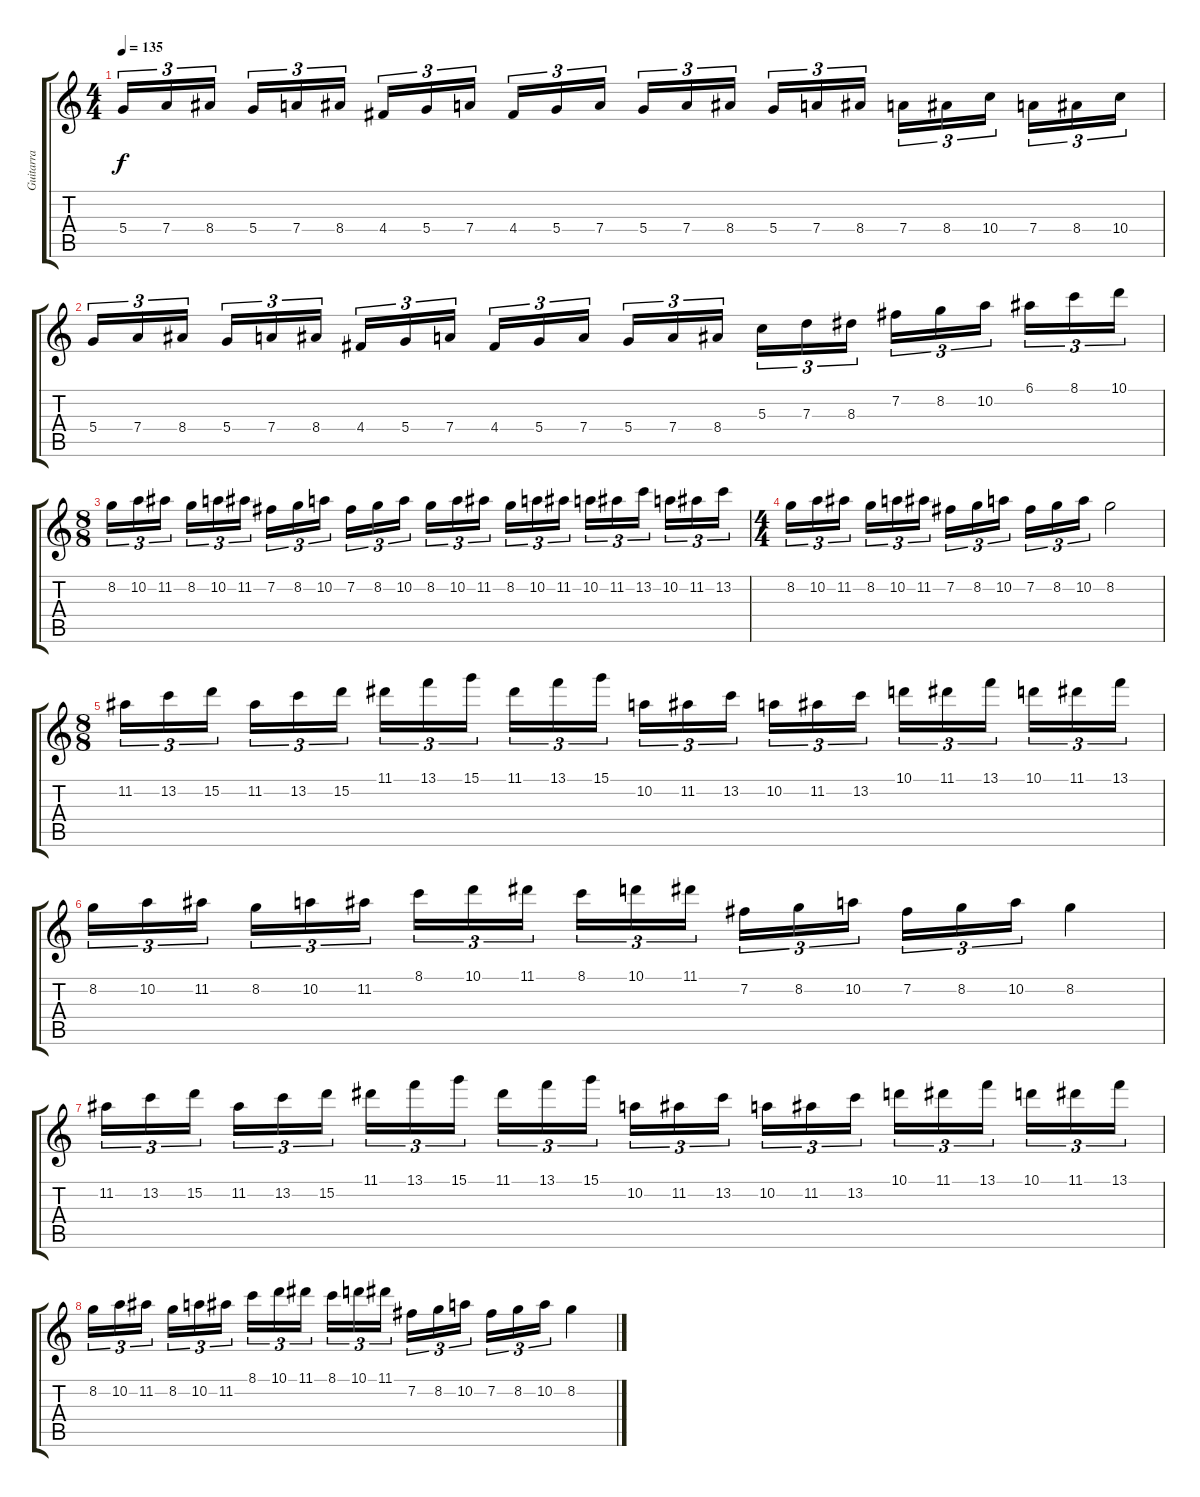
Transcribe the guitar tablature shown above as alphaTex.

\track ("Guitarra" "Guitarra") {instrument distortionguitar}
\staff {score tabs}
\tuning (E4 B3 G3 D3 A2 E2) {hide}
\ts (4 4)
\tempo 135
\clef g2
\ks c
5.4.16{tu (3 2) dy f} 7.4.16{tu (3 2)} 8.4.16{tu (3 2)} 5.4.16{tu (3 2)} 7.4.16{tu (3 2)} 8.4.16{tu (3 2)} 4.4.16{tu (3 2)} 5.4.16{tu (3 2)} 7.4.16{tu (3 2)} 4.4.16{tu (3 2)} 5.4.16{tu (3 2)} 7.4.16{tu (3 2)} 5.4.16{tu (3 2)} 7.4.16{tu (3 2)} 8.4.16{tu (3 2)} 5.4.16{tu (3 2)} 7.4.16{tu (3 2)} 8.4.16{tu (3 2)} 7.4.16{tu (3 2)} 8.4.16{tu (3 2)} 10.4.16{tu (3 2)} 7.4.16{tu (3 2)} 8.4.16{tu (3 2)} 10.4.16{tu (3 2)} |
5.4.16{tu (3 2)} 7.4.16{tu (3 2)} 8.4.16{tu (3 2)} 5.4.16{tu (3 2)} 7.4.16{tu (3 2)} 8.4.16{tu (3 2)} 4.4.16{tu (3 2)} 5.4.16{tu (3 2)} 7.4.16{tu (3 2)} 4.4.16{tu (3 2)} 5.4.16{tu (3 2)} 7.4.16{tu (3 2)} 5.4.16{tu (3 2)} 7.4.16{tu (3 2)} 8.4.16{tu (3 2)} 5.3.16{tu (3 2)} 7.3.16{tu (3 2)} 8.3.16{tu (3 2)} 7.2.16{tu (3 2)} 8.2.16{tu (3 2)} 10.2.16{tu (3 2)} 6.1.16{tu (3 2)} 8.1.16{tu (3 2)} 10.1.16{tu (3 2)} |
\ts (8 8)
8.2.16{tu (3 2)} 10.2.16{tu (3 2)} 11.2.16{tu (3 2)} 8.2.16{tu (3 2)} 10.2.16{tu (3 2)} 11.2.16{tu (3 2)} 7.2.16{tu (3 2)} 8.2.16{tu (3 2)} 10.2.16{tu (3 2)} 7.2.16{tu (3 2)} 8.2.16{tu (3 2)} 10.2.16{tu (3 2)} 8.2.16{tu (3 2)} 10.2.16{tu (3 2)} 11.2.16{tu (3 2)} 8.2.16{tu (3 2)} 10.2.16{tu (3 2)} 11.2.16{tu (3 2)} 10.2.16{tu (3 2)} 11.2.16{tu (3 2)} 13.2.16{tu (3 2)} 10.2.16{tu (3 2)} 11.2.16{tu (3 2)} 13.2.16{tu (3 2)} |
\ts (4 4)
8.2.16{tu (3 2)} 10.2.16{tu (3 2)} 11.2.16{tu (3 2)} 8.2.16{tu (3 2)} 10.2.16{tu (3 2)} 11.2.16{tu (3 2)} 7.2.16{tu (3 2)} 8.2.16{tu (3 2)} 10.2.16{tu (3 2)} 7.2.16{tu (3 2)} 8.2.16{tu (3 2)} 10.2.16{tu (3 2)} 8.2.2 |
\ts (8 8)
11.2.16{tu (3 2)} 13.2.16{tu (3 2)} 15.2.16{tu (3 2)} 11.2.16{tu (3 2)} 13.2.16{tu (3 2)} 15.2.16{tu (3 2)} 11.1.16{tu (3 2)} 13.1.16{tu (3 2)} 15.1.16{tu (3 2)} 11.1.16{tu (3 2)} 13.1.16{tu (3 2)} 15.1.16{tu (3 2)} 10.2.16{tu (3 2)} 11.2.16{tu (3 2)} 13.2.16{tu (3 2)} 10.2.16{tu (3 2)} 11.2.16{tu (3 2)} 13.2.16{tu (3 2)} 10.1.16{tu (3 2)} 11.1.16{tu (3 2)} 13.1.16{tu (3 2)} 10.1.16{tu (3 2)} 11.1.16{tu (3 2)} 13.1.16{tu (3 2)} |
8.2.16{tu (3 2)} 10.2.16{tu (3 2)} 11.2.16{tu (3 2)} 8.2.16{tu (3 2)} 10.2.16{tu (3 2)} 11.2.16{tu (3 2)} 8.1.16{tu (3 2)} 10.1.16{tu (3 2)} 11.1.16{tu (3 2)} 8.1.16{tu (3 2)} 10.1.16{tu (3 2)} 11.1.16{tu (3 2)} 7.2.16{tu (3 2)} 8.2.16{tu (3 2)} 10.2.16{tu (3 2)} 7.2.16{tu (3 2)} 8.2.16{tu (3 2)} 10.2.16{tu (3 2)} 8.2.4 |
11.2.16{tu (3 2)} 13.2.16{tu (3 2)} 15.2.16{tu (3 2)} 11.2.16{tu (3 2)} 13.2.16{tu (3 2)} 15.2.16{tu (3 2)} 11.1.16{tu (3 2)} 13.1.16{tu (3 2)} 15.1.16{tu (3 2)} 11.1.16{tu (3 2)} 13.1.16{tu (3 2)} 15.1.16{tu (3 2)} 10.2.16{tu (3 2)} 11.2.16{tu (3 2)} 13.2.16{tu (3 2)} 10.2.16{tu (3 2)} 11.2.16{tu (3 2)} 13.2.16{tu (3 2)} 10.1.16{tu (3 2)} 11.1.16{tu (3 2)} 13.1.16{tu (3 2)} 10.1.16{tu (3 2)} 11.1.16{tu (3 2)} 13.1.16{tu (3 2)} |
8.2.16{tu (3 2)} 10.2.16{tu (3 2)} 11.2.16{tu (3 2)} 8.2.16{tu (3 2)} 10.2.16{tu (3 2)} 11.2.16{tu (3 2)} 8.1.16{tu (3 2)} 10.1.16{tu (3 2)} 11.1.16{tu (3 2)} 8.1.16{tu (3 2)} 10.1.16{tu (3 2)} 11.1.16{tu (3 2)} 7.2.16{tu (3 2)} 8.2.16{tu (3 2)} 10.2.16{tu (3 2)} 7.2.16{tu (3 2)} 8.2.16{tu (3 2)} 10.2.16{tu (3 2)} 8.2.4
